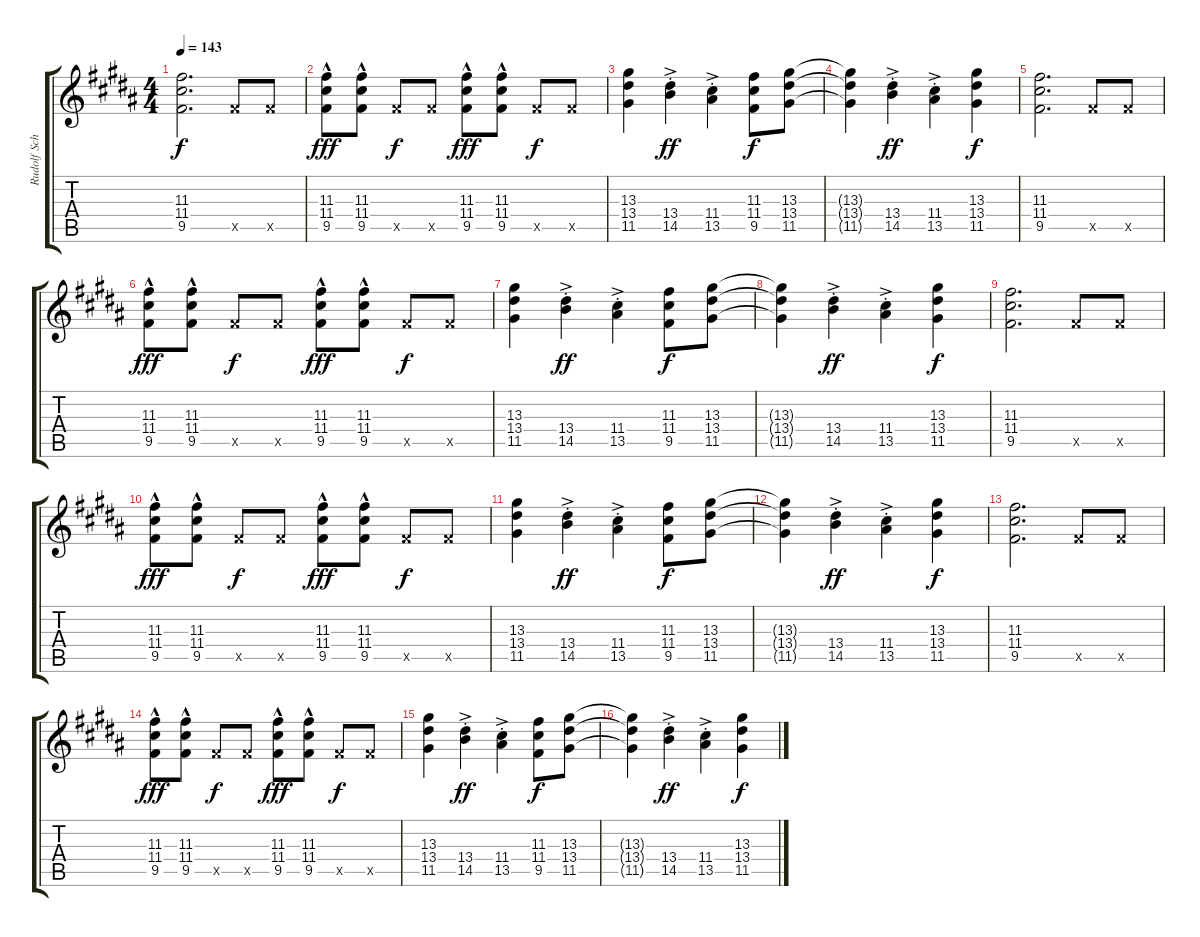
\track ("Rudolf Schenker" "Rudolf Sch") {instrument distortionguitar}
\staff {score tabs}
\tuning (E4 B3 G3 D3 A2 E2) {hide}
\ts (4 4)
\tempo 143
\clef g2
\ks b
(11.3 11.4 9.5).2{d dy f} 9.5{x}.8 9.5{x}.8 |
(11.3{hac} 11.4{hac} 9.5{hac}).8{dy fff} (11.3{hac} 11.4{hac} 9.5{hac}).8 9.5{x}.8{dy f} 9.5{x}.8 (11.3{hac} 11.4{hac} 9.5{hac}).8{dy fff} (11.3{hac} 11.4{hac} 9.5{hac}).8 9.5{x}.8{dy f} 9.5{x}.8 |
(13.3 13.4 11.5).4 (13.4{ac st} 14.5{ac st}).4{dy ff} (11.4{ac st} 13.5{ac st}).4 (11.3 11.4 9.5).8{dy f} (13.3 13.4 11.5).8 |
(13.3{t} 13.4{t} 11.5{t}).4 (13.4{ac st} 14.5{ac st}).4{dy ff} (11.4{ac st} 13.5{ac st}).4 (13.3 13.4 11.5).4{dy f} |
(11.3 11.4 9.5).2{d} 9.5{x}.8 9.5{x}.8 |
(11.3{hac} 11.4{hac} 9.5{hac}).8{dy fff} (11.3{hac} 11.4{hac} 9.5{hac}).8 9.5{x}.8{dy f} 9.5{x}.8 (11.3{hac} 11.4{hac} 9.5{hac}).8{dy fff} (11.3{hac} 11.4{hac} 9.5{hac}).8 9.5{x}.8{dy f} 9.5{x}.8 |
(13.3 13.4 11.5).4 (13.4{ac st} 14.5{ac st}).4{dy ff} (11.4{ac st} 13.5{ac st}).4 (11.3 11.4 9.5).8{dy f} (13.3 13.4 11.5).8 |
(13.3{t} 13.4{t} 11.5{t}).4 (13.4{ac st} 14.5{ac st}).4{dy ff} (11.4{ac st} 13.5{ac st}).4 (13.3 13.4 11.5).4{dy f} |
(11.3 11.4 9.5).2{d} 9.5{x}.8 9.5{x}.8 |
(11.3{hac} 11.4{hac} 9.5{hac}).8{dy fff} (11.3{hac} 11.4{hac} 9.5{hac}).8 9.5{x}.8{dy f} 9.5{x}.8 (11.3{hac} 11.4{hac} 9.5{hac}).8{dy fff} (11.3{hac} 11.4{hac} 9.5{hac}).8 9.5{x}.8{dy f} 9.5{x}.8 |
(13.3 13.4 11.5).4 (13.4{ac st} 14.5{ac st}).4{dy ff} (11.4{ac st} 13.5{ac st}).4 (11.3 11.4 9.5).8{dy f} (13.3 13.4 11.5).8 |
(13.3{t} 13.4{t} 11.5{t}).4 (13.4{ac st} 14.5{ac st}).4{dy ff} (11.4{ac st} 13.5{ac st}).4 (13.3 13.4 11.5).4{dy f} |
(11.3 11.4 9.5).2{d} 9.5{x}.8 9.5{x}.8 |
(11.3{hac} 11.4{hac} 9.5{hac}).8{dy fff} (11.3{hac} 11.4{hac} 9.5{hac}).8 9.5{x}.8{dy f} 9.5{x}.8 (11.3{hac} 11.4{hac} 9.5{hac}).8{dy fff} (11.3{hac} 11.4{hac} 9.5{hac}).8 9.5{x}.8{dy f} 9.5{x}.8 |
(13.3 13.4 11.5).4 (13.4{ac st} 14.5{ac st}).4{dy ff} (11.4{ac st} 13.5{ac st}).4 (11.3 11.4 9.5).8{dy f} (13.3 13.4 11.5).8 |
(13.3{t} 13.4{t} 11.5{t}).4 (13.4{ac st} 14.5{ac st}).4{dy ff} (11.4{ac st} 13.5{ac st}).4 (13.3 13.4 11.5).4{dy f}
